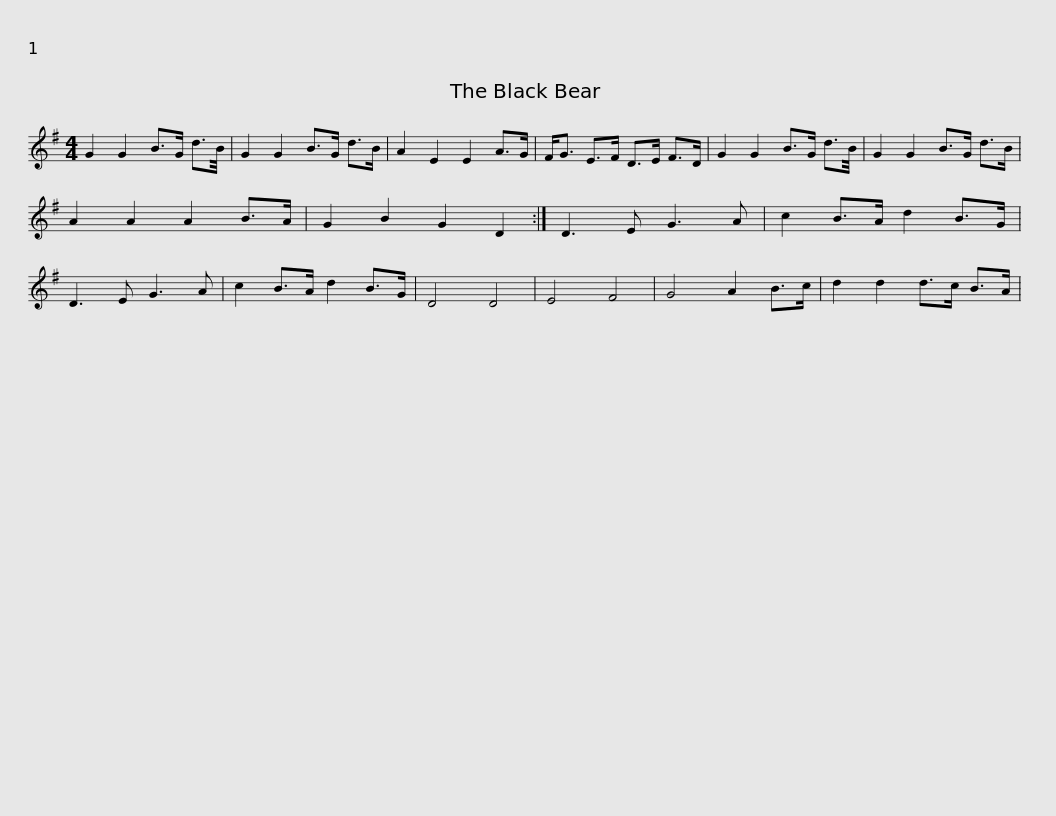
X:1
L:1/8
M:4/4
I:linebreak $
K:G
V:1 treble
V:1
 G2 G2 B>G d3/2B/4 | G2 G2 B>G d>B | A2 E2 E2 A>G | F<G E>F D>E F>D | G2 G2 B>G d3/2B/4 | %5
 G2 G2 B>G d>B |$ A2 A2 A2 B>A | G2 B2 G2 D2 :| D3 E G3 A | c2 B>A d2 B>G | %10
 D3 E G3 A | c2 B>A d2 B>G | D4 D4 | E4 F4 |$ G4 A2 B>c | %15
 d2 d2 d>c B>A | %16
